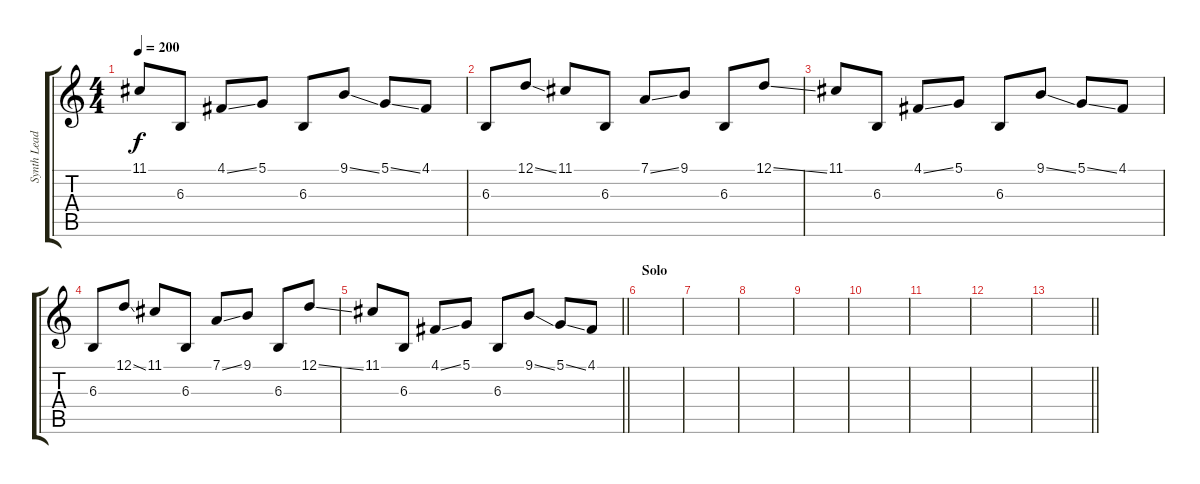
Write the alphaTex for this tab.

\track ("Synth Lead" "Synth Lead") {instrument lead2sawtooth}
\staff {score tabs}
\tuning (D4 A3 F3 C3 G2 D2) {hide}
\ts (4 4)
\tempo 200
\clef g2
\ks c
11.1.8{dy f} 6.3.8 4.1{ss}.8 5.1.8 6.3.8 9.1{ss}.8 5.1{ss}.8 4.1.8 |
6.3.8 12.1{ss}.8 11.1.8 6.3.8 7.1{ss}.8 9.1.8 6.3.8 12.1{ss}.8 |
11.1.8 6.3.8 4.1{ss}.8 5.1.8 6.3.8 9.1{ss}.8 5.1{ss}.8 4.1.8 |
6.3.8 12.1{ss}.8 11.1.8 6.3.8 7.1{ss}.8 9.1.8 6.3.8 12.1{ss}.8 |
\barLineRight lightlight
11.1.8 6.3.8 4.1{ss}.8 5.1.8 6.3.8 9.1{ss}.8 5.1{ss}.8 4.1.8 |
\section ("" "Solo")
|
|
|
|
|
|
|
\barLineRight lightlight
